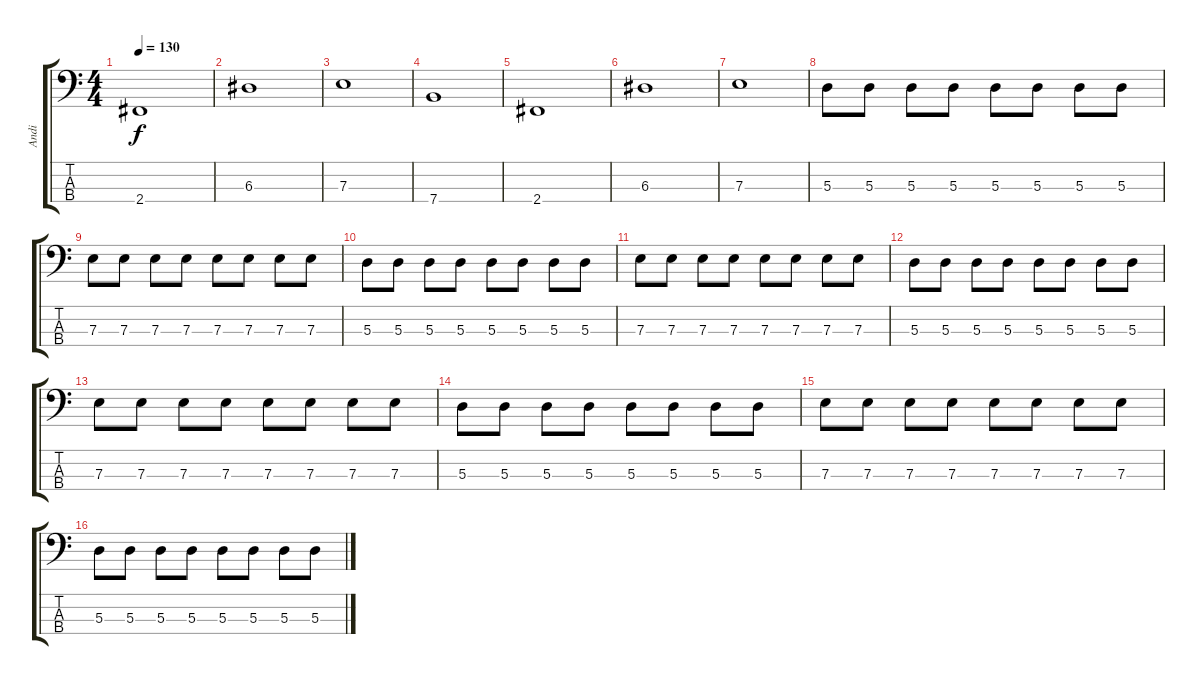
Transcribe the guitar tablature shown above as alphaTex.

\track ("Andi" "Andi") {instrument electricbasspick}
\staff {score tabs}
\tuning (G2 D2 A1 E1) {hide}
\ts (4 4)
\tempo 130
\clef f4
\ks c
2.4.1{dy f} |
6.3.1 |
7.3.1 |
7.4.1 |
2.4.1 |
6.3.1 |
7.3.1 |
5.3.8 5.3.8 5.3.8 5.3.8 5.3.8 5.3.8 5.3.8 5.3.8 |
7.3.8 7.3.8 7.3.8 7.3.8 7.3.8 7.3.8 7.3.8 7.3.8 |
5.3.8 5.3.8 5.3.8 5.3.8 5.3.8 5.3.8 5.3.8 5.3.8 |
7.3.8 7.3.8 7.3.8 7.3.8 7.3.8 7.3.8 7.3.8 7.3.8 |
5.3.8 5.3.8 5.3.8 5.3.8 5.3.8 5.3.8 5.3.8 5.3.8 |
7.3.8 7.3.8 7.3.8 7.3.8 7.3.8 7.3.8 7.3.8 7.3.8 |
5.3.8 5.3.8 5.3.8 5.3.8 5.3.8 5.3.8 5.3.8 5.3.8 |
7.3.8 7.3.8 7.3.8 7.3.8 7.3.8 7.3.8 7.3.8 7.3.8 |
5.3.8 5.3.8 5.3.8 5.3.8 5.3.8 5.3.8 5.3.8 5.3.8
